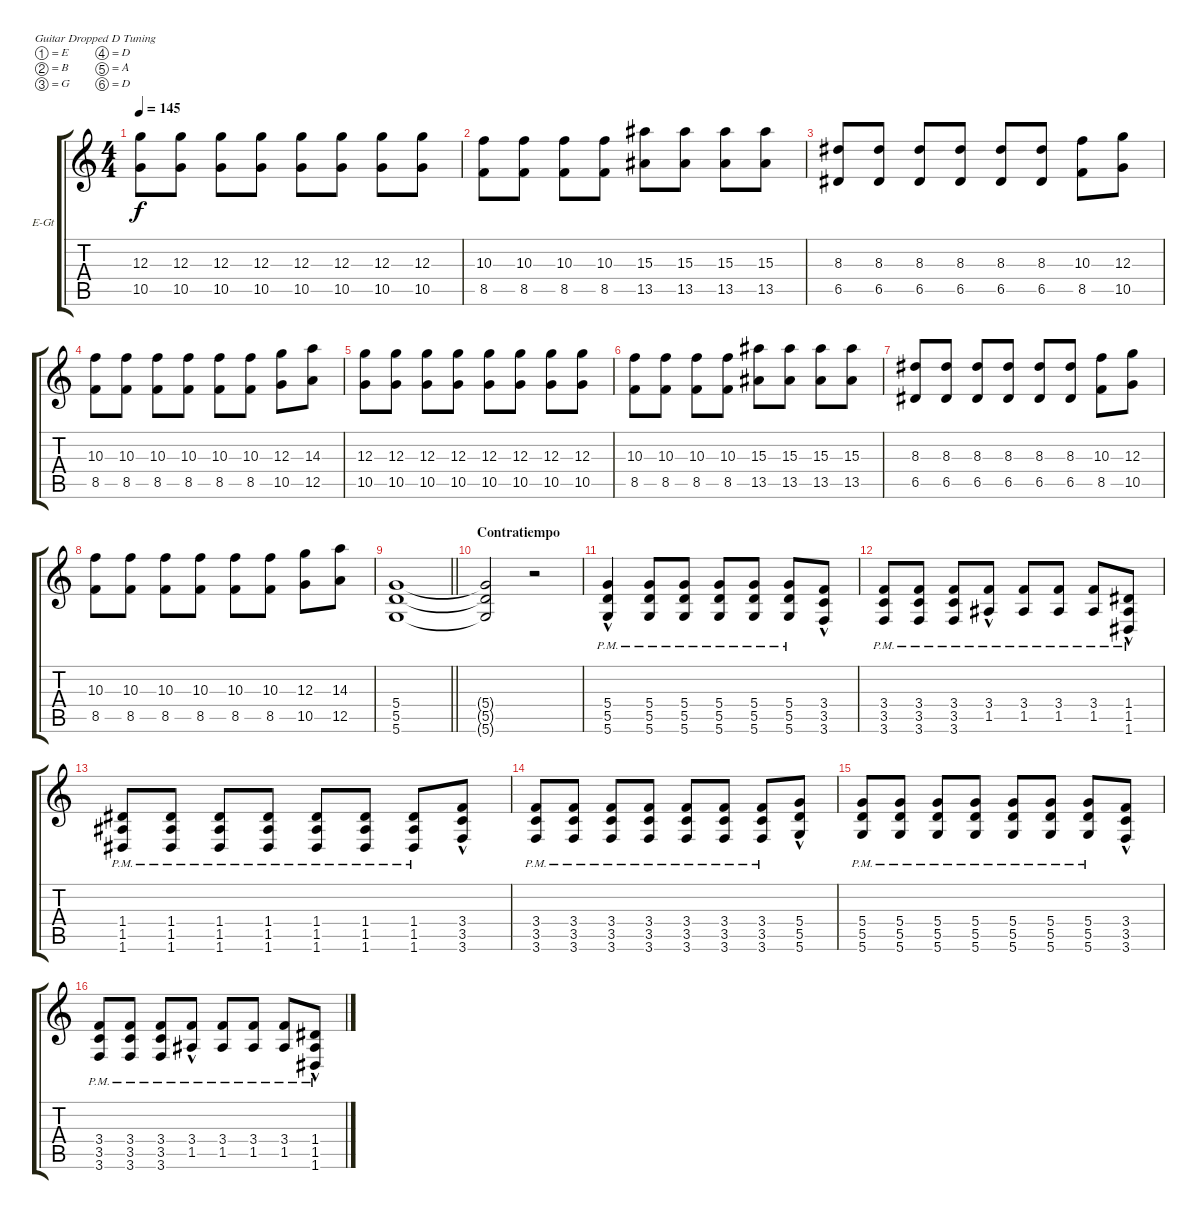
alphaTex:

\bracketExtendMode groupsimilarinstruments
\firstSystemTrackNameOrientation horizontal
\otherSystemsTrackNameOrientation horizontal
\track ("Felix" "E-Gt") {instrument distortionguitar}
\staff {score tabs}
\tuning (E4 B3 G3 D3 A2 D2)
\ts (4 4)
\tempo 145
\clef g2
\ks c
(12.3 10.5).8{dy f} (12.3 10.5).8 (12.3 10.5).8 (12.3 10.5).8 (12.3 10.5).8 (12.3 10.5).8 (12.3 10.5).8 (12.3 10.5).8 |
(10.3 8.5).8 (10.3 8.5).8 (10.3 8.5).8 (10.3 8.5).8 (15.3 13.5).8 (15.3 13.5).8 (15.3 13.5).8 (15.3 13.5).8 |
(8.3 6.5).8 (8.3 6.5).8 (8.3 6.5).8 (8.3 6.5).8 (8.3 6.5).8 (8.3 6.5).8 (10.3 8.5).8 (12.3 10.5).8 |
(10.3 8.5).8 (10.3 8.5).8 (10.3 8.5).8 (10.3 8.5).8 (10.3 8.5).8 (10.3 8.5).8 (12.3 10.5).8 (14.3 12.5).8 |
(12.3 10.5).8 (12.3 10.5).8 (12.3 10.5).8 (12.3 10.5).8 (12.3 10.5).8 (12.3 10.5).8 (12.3 10.5).8 (12.3 10.5).8 |
(10.3 8.5).8 (10.3 8.5).8 (10.3 8.5).8 (10.3 8.5).8 (15.3 13.5).8 (15.3 13.5).8 (15.3 13.5).8 (15.3 13.5).8 |
(8.3 6.5).8 (8.3 6.5).8 (8.3 6.5).8 (8.3 6.5).8 (8.3 6.5).8 (8.3 6.5).8 (10.3 8.5).8 (12.3 10.5).8 |
(10.3 8.5).8 (10.3 8.5).8 (10.3 8.5).8 (10.3 8.5).8 (10.3 8.5).8 (10.3 8.5).8 (12.3 10.5).8 (14.3 12.5).8 |
\barLineRight lightlight
(5.4 5.5 5.6).1 |
\section ("" "Contratiempo")
(5.4{t} 5.5{t} 5.6{t}).2 r.2 |
(5.4{hac pm} 5.5{hac pm} 5.6{hac pm}).4 (5.4{pm} 5.5{pm} 5.6{pm}).8 (5.4{pm} 5.5{pm} 5.6{pm}).8 (5.4{pm} 5.5{pm} 5.6{pm}).8 (5.4{pm} 5.5{pm} 5.6{pm}).8 (5.4{pm} 5.5{pm} 5.6{pm}).8 (3.4 3.5{hac} 3.6).8 |
(3.4{pm} 3.5{pm} 3.6{pm}).8 (3.4{pm} 3.5{pm} 3.6{pm}).8 (3.4{pm} 3.5{pm} 3.6{pm}).8 (3.4{pm} 1.5{hac pm}).8 (3.4{pm} 1.5{pm}).8 (3.4{pm} 1.5{pm}).8 (3.4{pm} 1.5{pm}).8 (1.4{pm} 1.5{hac pm} 1.6).8 |
(1.4{pm} 1.5{pm} 1.6{pm}).8 (1.4{pm} 1.5{pm} 1.6{pm}).8 (1.4{pm} 1.5{pm} 1.6{pm}).8 (1.4{pm} 1.5{pm} 1.6{pm}).8 (1.4{pm} 1.5{pm} 1.6{pm}).8 (1.4{pm} 1.5{pm} 1.6{pm}).8 (1.4{pm} 1.5{pm} 1.6{pm}).8 (3.4{hac} 3.5{hac} 3.6).8 |
(3.4{pm} 3.5{pm} 3.6{pm}).8 (3.4{pm} 3.5{pm} 3.6{pm}).8 (3.4{pm} 3.5{pm} 3.6{pm}).8 (3.4{pm} 3.5{pm} 3.6{pm}).8 (3.4{pm} 3.5{pm} 3.6{pm}).8 (3.4{pm} 3.5{pm} 3.6{pm}).8 (3.4{pm} 3.5{pm} 3.6{pm}).8 (5.4 5.5{hac} 5.6).8 |
(5.4{pm} 5.5{pm} 5.6{pm}).8 (5.4{pm} 5.5{pm} 5.6{pm}).8 (5.4{pm} 5.5{pm} 5.6{pm}).8 (5.4{pm} 5.5{pm} 5.6{pm}).8 (5.4{pm} 5.5{pm} 5.6{pm}).8 (5.4{pm} 5.5{pm} 5.6{pm}).8 (5.4{pm} 5.5{pm} 5.6{pm}).8 (3.4 3.5{hac} 3.6).8 |
(3.4{pm} 3.5{pm} 3.6{pm}).8 (3.4{pm} 3.5{pm} 3.6{pm}).8 (3.4{pm} 3.5{pm} 3.6{pm}).8 (3.4{pm} 1.5{hac pm}).8 (3.4{pm} 1.5{pm}).8 (3.4{pm} 1.5{pm}).8 (3.4{pm} 1.5{pm}).8 (1.4{pm} 1.5{pm} 1.6{hac}).8
